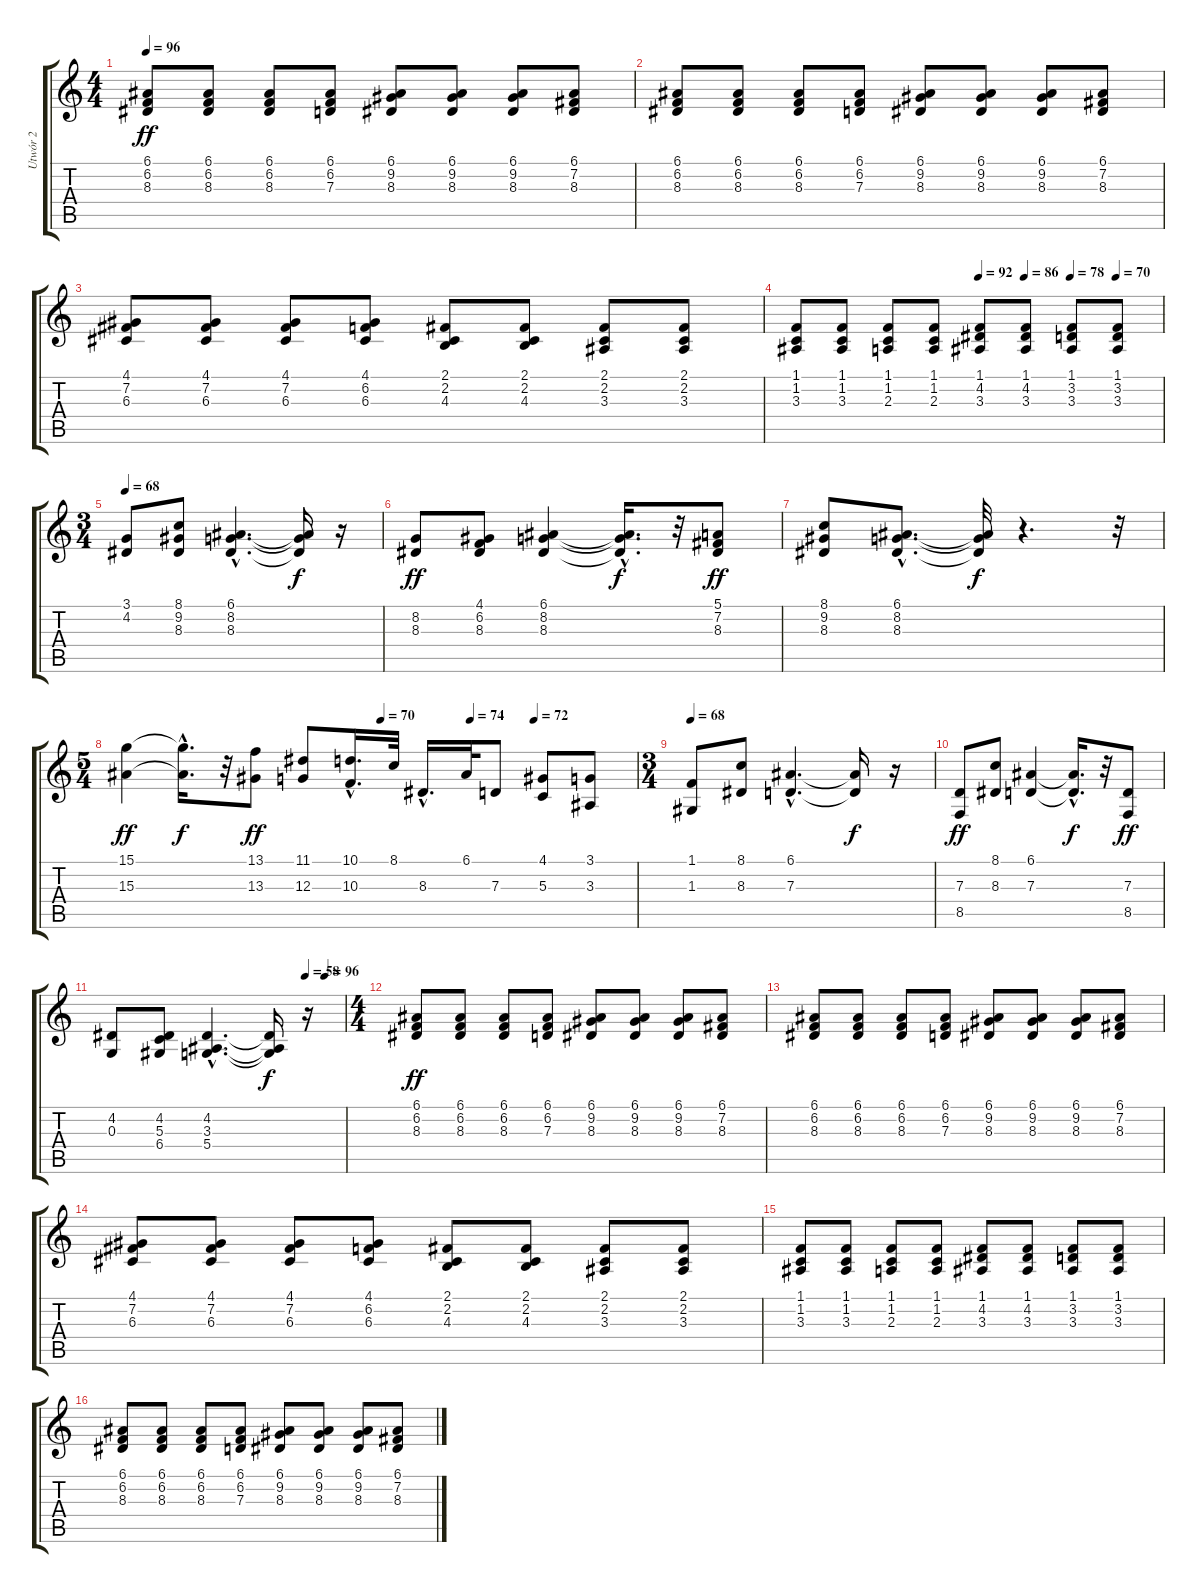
\track ("Utwór 2" "Utwór 2") {instrument acousticgrandpiano}
\staff {score tabs}
\tuning (E4 B3 G3 D3 A2 E2) {hide}
\ts (4 4)
\tempo 96
\clef g2
\ks c
(6.1 6.2 8.3).8{dy ff} (6.1 6.2 8.3).8 (6.1 6.2 8.3).8 (6.1 6.2 7.3).8 (6.1 9.2 8.3).8 (6.1 9.2 8.3).8 (6.1 9.2 8.3).8 (6.1 7.2 8.3).8 |
(6.1 6.2 8.3).8 (6.1 6.2 8.3).8 (6.1 6.2 8.3).8 (6.1 6.2 7.3).8 (6.1 9.2 8.3).8 (6.1 9.2 8.3).8 (6.1 9.2 8.3).8 (6.1 7.2 8.3).8 |
(4.1 7.2 6.3).8 (4.1 7.2 6.3).8 (4.1 7.2 6.3).8 (4.1 6.2 6.3).8 (2.1 2.2 4.3).8 (2.1 2.2 4.3).8 (2.1 2.2 3.3).8 (2.1 2.2 3.3).8 |
\tempo (92 0.5)
\tempo (86 0.625)
\tempo (78 0.75)
\tempo (70 0.875)
(1.1 1.2 3.3).8 (1.1 1.2 3.3).8 (1.1 1.2 2.3).8 (1.1 1.2 2.3).8 (1.1 4.2 3.3).8 (1.1 4.2 3.3).8 (1.1 3.2 3.3).8 (1.1 3.2 3.3).8 |
\ts (3 4)
\tempo 68
(3.1 4.2).8 (8.1 9.2 8.3).8 (6.1{hac} 8.2{hac} 8.3{hac}).4{d} (6.1{t} 8.2{t} 8.3{t}).16{dy f} r.16 |
(8.2 8.3).8{dy ff} (4.1 6.2 8.3).8 (6.1 8.2 8.3).4 (6.1{hac t} 8.2{hac t} 8.3{hac t}).16{d dy f} r.32 (5.1 7.2 8.3).8{dy ff} |
(8.1 9.2 8.3).8 (6.1{hac} 8.2{hac} 8.3{hac}).8{d} (6.1{t} 8.2{t} 8.3{t}).32{dy f} r.4{d} r.32 |
\ts (5 4)
\tempo (70 0.5)
\tempo (74 0.675)
\tempo (72 0.8)
(15.1 15.3).4{dy ff} (15.1{hac t} 15.3{hac t}).16{d dy f} r.32 (13.1 13.3).8{dy ff} (11.1 12.3).8 (10.1{hac} 10.3{hac}).16{d} 8.1.32 8.3{hac}.16{d} 6.1.32 7.3.8 (4.1 5.3).8 (3.1 3.3).8 |
\ts (3 4)
\tempo 68
(1.1 1.3).8 (8.1 8.3).8 (6.1{hac} 7.3{hac}).4{d} (6.1{t} 7.3{t}).16{dy f} r.16 |
(7.3 8.5).8{dy ff} (8.1 8.3).8 (6.1 7.3).4 (6.1{hac t} 7.3{hac t}).16{d dy f} r.32 (7.3 8.5).8{dy ff} |
\tempo (58 0.8333333333333334)
\tempo (96 0.9166666666666666)
(4.2 0.3).8 (4.2 5.3 6.4).8 (4.2{hac} 3.3{hac} 5.4{hac}).4{d} (4.2{t} 3.3{t} 5.4{t}).16{dy f} r.16 |
\ts (4 4)
(6.1 6.2 8.3).8{dy ff} (6.1 6.2 8.3).8 (6.1 6.2 8.3).8 (6.1 6.2 7.3).8 (6.1 9.2 8.3).8 (6.1 9.2 8.3).8 (6.1 9.2 8.3).8 (6.1 7.2 8.3).8 |
(6.1 6.2 8.3).8 (6.1 6.2 8.3).8 (6.1 6.2 8.3).8 (6.1 6.2 7.3).8 (6.1 9.2 8.3).8 (6.1 9.2 8.3).8 (6.1 9.2 8.3).8 (6.1 7.2 8.3).8 |
(4.1 7.2 6.3).8 (4.1 7.2 6.3).8 (4.1 7.2 6.3).8 (4.1 6.2 6.3).8 (2.1 2.2 4.3).8 (2.1 2.2 4.3).8 (2.1 2.2 3.3).8 (2.1 2.2 3.3).8 |
(1.1 1.2 3.3).8 (1.1 1.2 3.3).8 (1.1 1.2 2.3).8 (1.1 1.2 2.3).8 (1.1 4.2 3.3).8 (1.1 4.2 3.3).8 (1.1 3.2 3.3).8 (1.1 3.2 3.3).8 |
(6.1 6.2 8.3).8 (6.1 6.2 8.3).8 (6.1 6.2 8.3).8 (6.1 6.2 7.3).8 (6.1 9.2 8.3).8 (6.1 9.2 8.3).8 (6.1 9.2 8.3).8 (6.1 7.2 8.3).8
